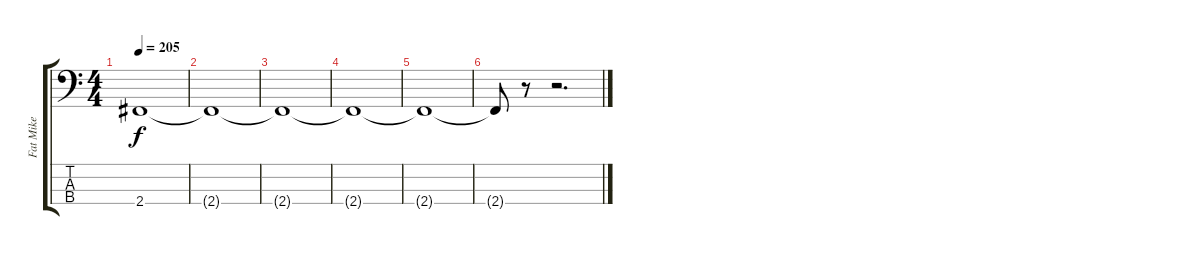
\track ("Fat Mike" "Fat Mike") {instrument electricbasspick}
\staff {score tabs}
\tuning (G2 D2 A1 E1) {hide}
\ts (4 4)
\tempo 205
\clef f4
\ks c
2.4{t}.1{dy f} |
2.4{t}.1 |
2.4{t}.1 |
2.4{t}.1 |
2.4{t}.1 |
2.4{t}.8 r.8 r.2{d}
